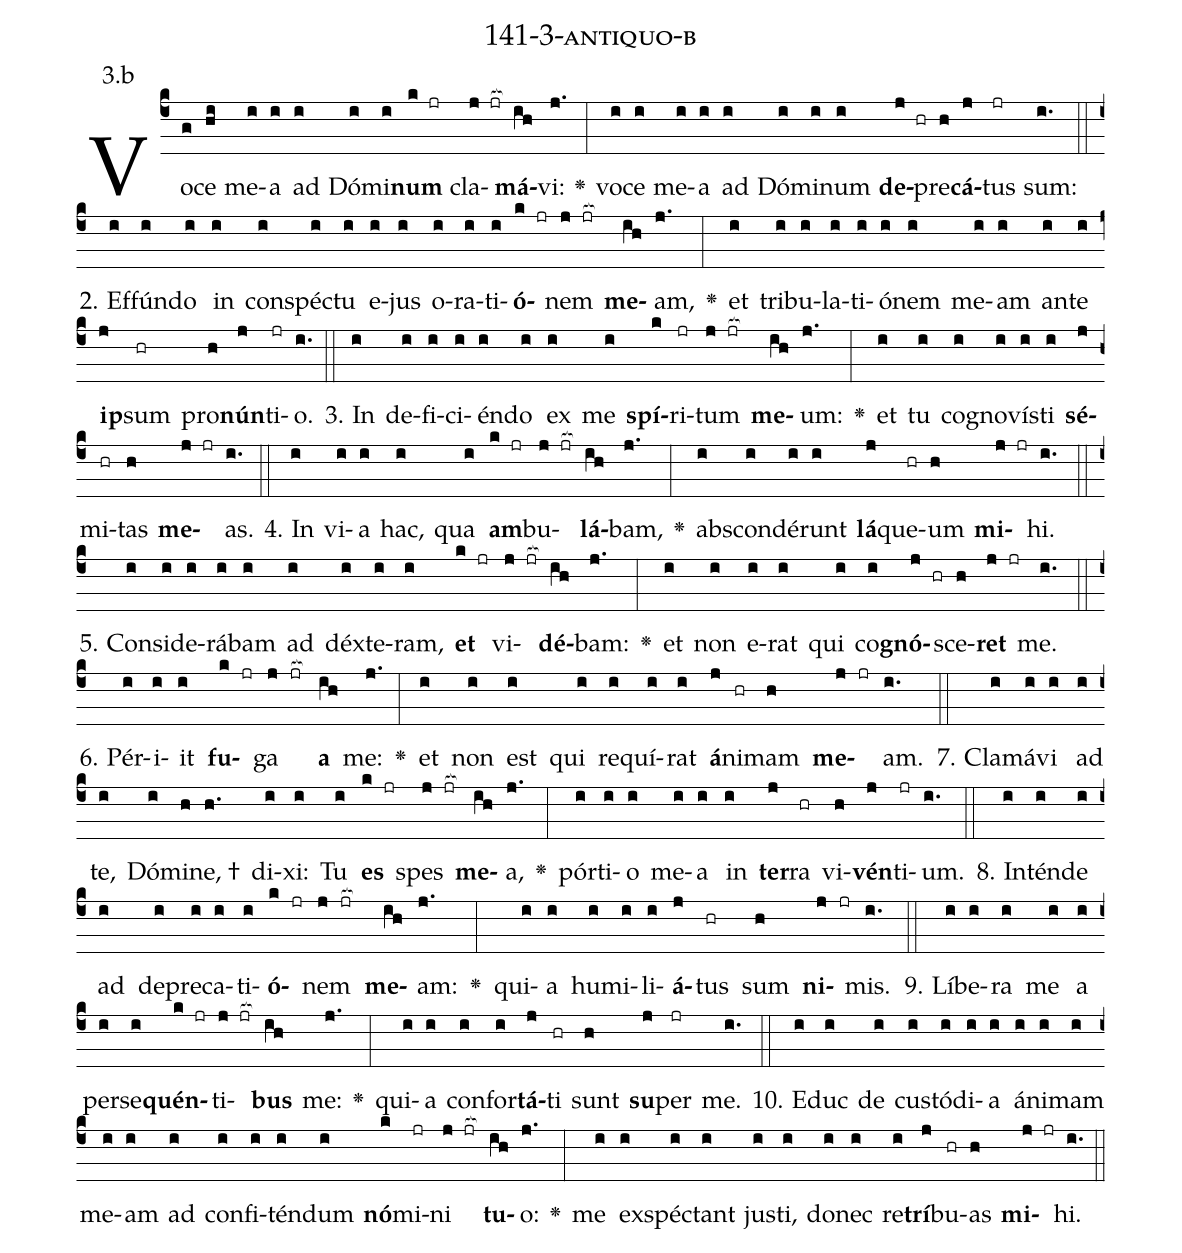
name: 141-3-antiquo-b;
annotation: 3.b;
%%
(c4)Vo(g)ce(hi) me(i)a(i) ad(i) Dó(i)mi(i)<b>num</b>(k jr) cla(j jr[ocb:1{])<b>má</b>(ih[ocb:0}])vi:(j.) <v>\greheightstar</v>(:) vo(i)ce(i) me(i)a(i) ad(i) Dó(i)mi(i)num(i) <b>de</b>(j hr)pre(h)<b>cá</b>(j)tus(jr) sum:(i.) (::)
2. Ef(i)fún(i)do(i) in(i) con(i)spéc(i)tu(i) e(i)jus(i) o(i)ra(i)ti(i)<b>ó</b>(k jr)nem(j jr[ocb:1{]) <b>me</b>(ih[ocb:0}])am,(j.) <v>\greheightstar</v>(:) et(i) tri(i)bu(i)la(i)ti(i)ó(i)nem(i) me(i)am(i) an(i)te(i) <b>ip</b>(j)sum(hr) pro(h)<b>nún</b>(j)ti(jr)o.(i.) (::)
3. In(i) de(i)fi(i)ci(i)én(i)do(i) ex(i) me(i) <b>spí</b>(k)ri(jr)tum(j jr[ocb:1{]) <b>me</b>(ih[ocb:0}])um:(j.) <v>\greheightstar</v>(:) et(i) tu(i) co(i)gno(i)vís(i)ti(i) <b>sé</b>(j)mi(hr)tas(h) <b>me</b>(j jr)as.(i.) (::)
4. In(i) vi(i)a(i) hac,(i) qua(i) <b>am</b>(k jr)bu(j jr[ocb:1{])<b>lá</b>(ih[ocb:0}])bam,(j.) <v>\greheightstar</v>(:) abs(i)con(i)dé(i)runt(i) <b>lá</b>(j)que(hr)um(h) <b>mi</b>(j jr)hi.(i.) (::)
5. Con(i)si(i)de(i)rá(i)bam(i) ad(i) déx(i)te(i)ram,(i) <b>et</b>(k jr) vi(j jr[ocb:1{])<b>dé</b>(ih[ocb:0}])bam:(j.) <v>\greheightstar</v>(:) et(i) non(i) e(i)rat(i) qui(i) co(i)<b>gnó</b>(j hr)sce(h)<b>ret</b>(j jr) me.(i.) (::)
6. Pér(i)i(i)it(i) <b>fu</b>(k jr)ga(j jr[ocb:1{]) <b>a</b>(ih[ocb:0}]) me:(j.) <v>\greheightstar</v>(:) et(i) non(i) est(i) qui(i) re(i)quí(i)rat(i) <b>á</b>(j)ni(hr)mam(h) <b>me</b>(j jr)am.(i.) (::)
7. Cla(i)má(i)vi(i) ad(i) te,(i) Dó(i)mi(h)ne, †(h.) di(i)xi:(i) Tu(i) <b>es</b>(k jr) spes(j jr[ocb:1{]) <b>me</b>(ih[ocb:0}])a,(j.) <v>\greheightstar</v>(:) pór(i)ti(i)o(i) me(i)a(i) in(i) <b>ter</b>(j)ra(hr) vi(h)<b>vén</b>(j)ti(jr)um.(i.) (::)
8. In(i)tén(i)de(i) ad(i) de(i)pre(i)ca(i)ti(i)<b>ó</b>(k jr)nem(j jr[ocb:1{]) <b>me</b>(ih[ocb:0}])am:(j.) <v>\greheightstar</v>(:) qui(i)a(i) hu(i)mi(i)li(i)<b>á</b>(j)tus(hr) sum(h) <b>ni</b>(j jr)mis.(i.) (::)
9. Lí(i)be(i)ra(i) me(i) a(i) per(i)se(i)<b>quén</b>(k jr)ti(j jr[ocb:1{])<b>bus</b>(ih[ocb:0}]) me:(j.) <v>\greheightstar</v>(:) qui(i)a(i) con(i)for(i)<b>tá</b>(j)ti(hr) sunt(h) <b>su</b>(j)per(jr) me.(i.) (::)
10. E(i)duc(i) de(i) cus(i)tó(i)di(i)a(i) á(i)ni(i)mam(i) me(i)am(i) ad(i) con(i)fi(i)tén(i)dum(i) <b>nó</b>(k)mi(jr)ni(j jr[ocb:1{]) <b>tu</b>(ih[ocb:0}])o:(j.) <v>\greheightstar</v>(:) me(i) ex(i)spéc(i)tant(i) jus(i)ti,(i) do(i)nec(i) re(i)<b>trí</b>(j)bu(hr)as(h) <b>mi</b>(j jr)hi.(i.) (::)
